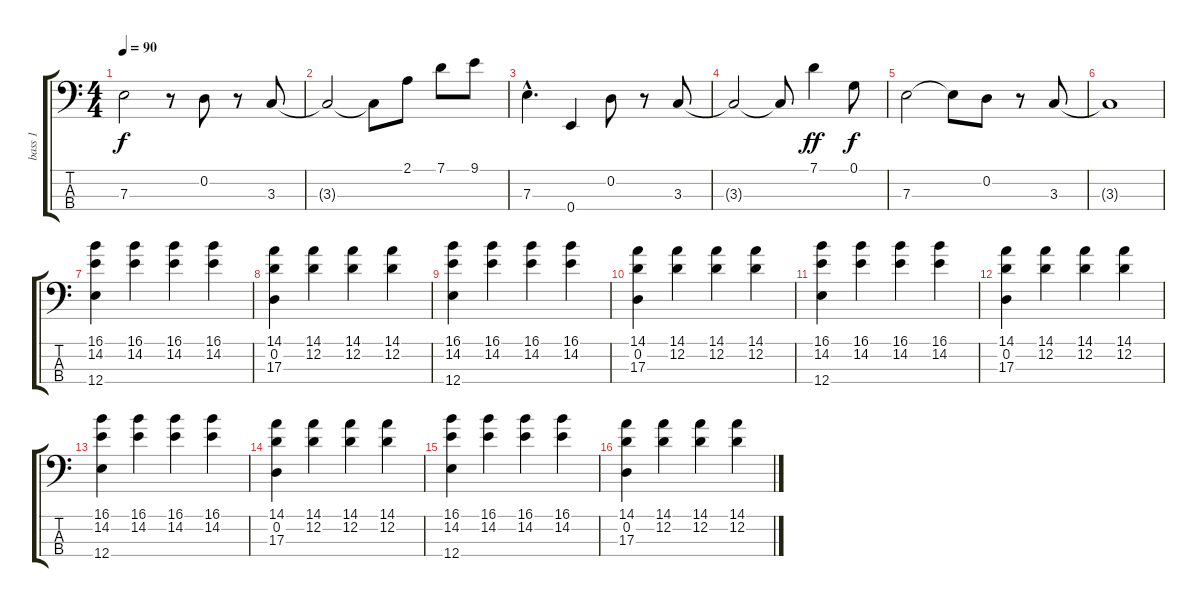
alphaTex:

\track ("bass 1" "bass 1") {instrument fretlessbass}
\staff {score tabs}
\tuning (G2 D2 A1 E1) {hide}
\ts (4 4)
\tempo 90
\clef f4
\ks c
7.3.2{dy f} r.8 0.2.8 r.8 3.3.8 |
3.3{t}.2 3.3{t}.8 2.1.8 7.1.8 9.1.8 |
7.3{hac}.4{d} 0.4.4 0.2.8 r.8 3.3.8 |
3.3{t}.2 3.3{t}.8 7.1.4{dy ff} 0.1.8{dy f} |
7.3.2 7.3{t}.8 0.2.8 r.8 3.3.8 |
3.3{t}.1 |
(16.1 14.2 12.4).4 (16.1 14.2).4 (16.1 14.2).4 (16.1 14.2).4 |
(14.1 0.2 17.3).4 (14.1 12.2).4 (14.1 12.2).4 (14.1 12.2).4 |
(16.1 14.2 12.4).4 (16.1 14.2).4 (16.1 14.2).4 (16.1 14.2).4 |
(14.1 0.2 17.3).4 (14.1 12.2).4 (14.1 12.2).4 (14.1 12.2).4 |
(16.1 14.2 12.4).4 (16.1 14.2).4 (16.1 14.2).4 (16.1 14.2).4 |
(14.1 0.2 17.3).4 (14.1 12.2).4 (14.1 12.2).4 (14.1 12.2).4 |
(16.1 14.2 12.4).4 (16.1 14.2).4 (16.1 14.2).4 (16.1 14.2).4 |
(14.1 0.2 17.3).4 (14.1 12.2).4 (14.1 12.2).4 (14.1 12.2).4 |
(16.1 14.2 12.4).4 (16.1 14.2).4 (16.1 14.2).4 (16.1 14.2).4 |
(14.1 0.2 17.3).4 (14.1 12.2).4 (14.1 12.2).4 (14.1 12.2).4
